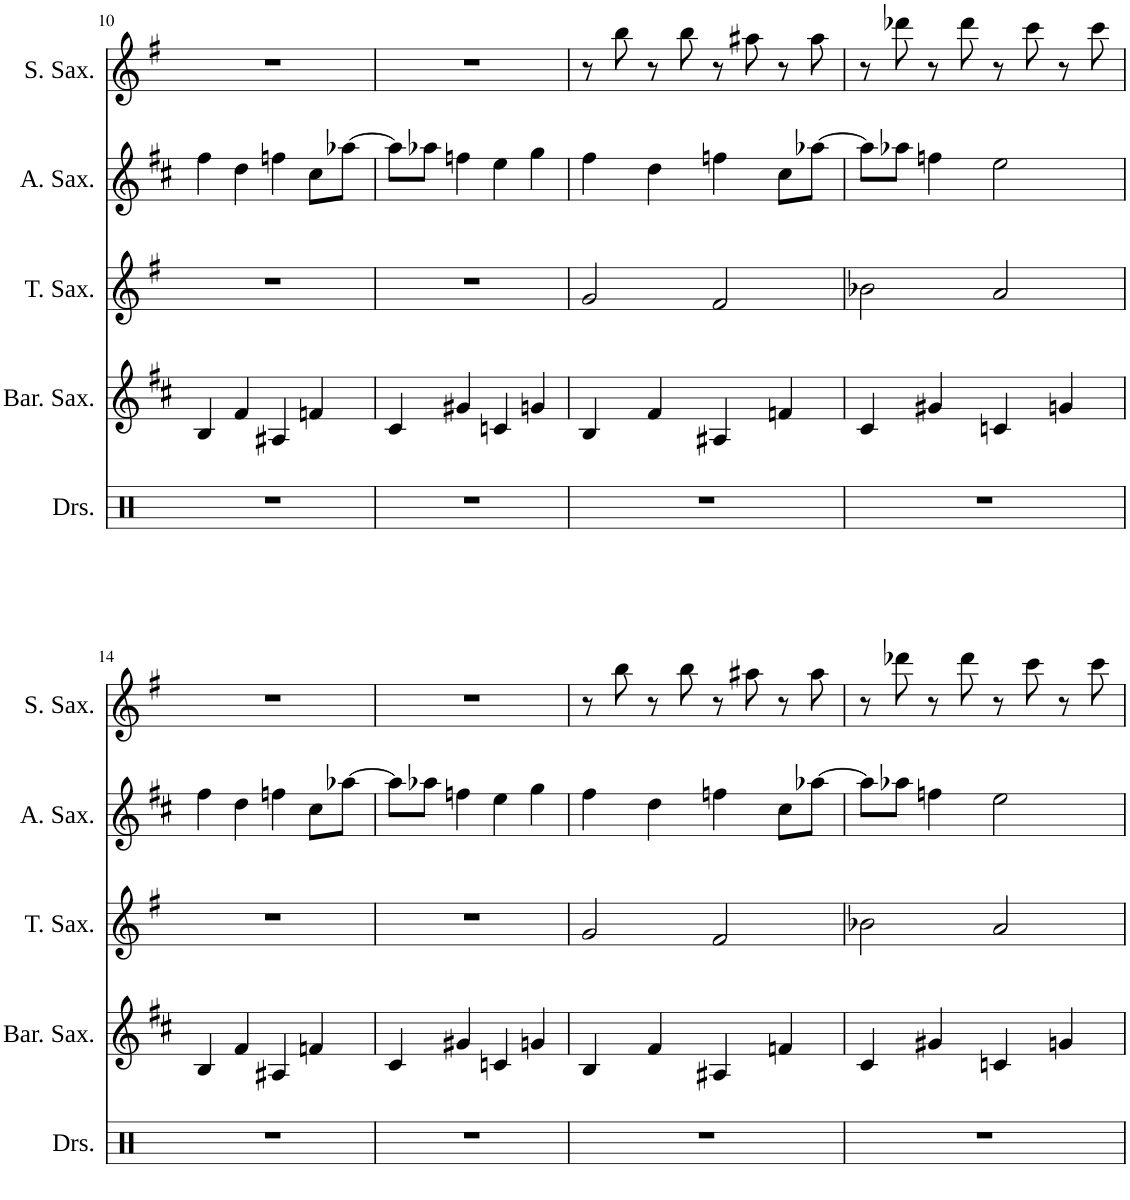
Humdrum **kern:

**kern	**kern	**kern	**kern	**kern
*part5	*part4	*part3	*part2	*part1
*staff5	*staff4	*staff3	*staff2	*staff1
*I"Drumset	*I"Baritone Saxophone	*I"Tenor Saxophone	*I"Alto Saxophone	*I"Soprano Saxophone
*I'Drs.	*I'Bar. Sax.	*I'T. Sax.	*I'A. Sax.	*I'S. Sax.
!!LO:PB:g=z
*clefX	*clefG2	*clefG2	*clefG2	*clefG2
*	*Trd12c21	*Trd8c14	*Trd5c9	*Trd1c2
*k[]	*k[f#c#]	*k[f#]	*k[f#c#]	*k[f#]
*M4/4	*M4/4	*M4/4	*M4/4	*M4/4
=10	=10	=10	=10	=10
1r	4B/	1r	4ff#\	1r
.	4f#/	.	4dd\	.
.	4A#X/	.	4ffn\	.
.	4fn/	.	8cc#\L	.
.	.	.	[8aa-X\J	.
=11	=11	=11	=11	=11
1r	4c#/	1r	8aa-\L]	1r
.	.	.	8aa-X\J	.
.	4g#X/	.	4ffn\	.
.	4cn/	.	4ee\	.
.	4gn/	.	4gg\	.
=12	=12	=12	=12	=12
1r	4B/	2g/	4ff#\	8r
.	.	.	.	8bb\
.	4f#/	.	4dd\	8r
.	.	.	.	8bb\
.	4A#X/	2f#/	4ffn\	8r
.	.	.	.	8aa#X\
.	4fn/	.	8cc#\L	8r
.	.	.	[8aa-X\J	8aa#\
=13	=13	=13	=13	=13
1r	4c#/	2b-X\	8aa-\L]	8r
.	.	.	8aa-X\J	8ddd-X\
.	4g#X/	.	4ffn\	8r
.	.	.	.	8ddd-\
.	4cn/	2a/	2ee\	8r
.	.	.	.	8ccc\
.	4gn/	.	.	8r
.	.	.	.	8ccc\
!!LO:LB:g=z
=14	=14	=14	=14	=14
1r	4B/	1r	4ff#\	1r
.	4f#/	.	4dd\	.
.	4A#X/	.	4ffn\	.
.	4fn/	.	8cc#\L	.
.	.	.	[8aa-X\J	.
=15	=15	=15	=15	=15
1r	4c#/	1r	8aa-\L]	1r
.	.	.	8aa-X\J	.
.	4g#X/	.	4ffn\	.
.	4cn/	.	4ee\	.
.	4gn/	.	4gg\	.
=16	=16	=16	=16	=16
1r	4B/	2g/	4ff#\	8r
.	.	.	.	8bb\
.	4f#/	.	4dd\	8r
.	.	.	.	8bb\
.	4A#X/	2f#/	4ffn\	8r
.	.	.	.	8aa#X\
.	4fn/	.	8cc#\L	8r
.	.	.	[8aa-X\J	8aa#\
=17	=17	=17	=17	=17
1r	4c#/	2b-X\	8aa-\L]	8r
.	.	.	8aa-X\J	8ddd-X\
.	4g#X/	.	4ffn\	8r
.	.	.	.	8ddd-\
.	4cn/	2a/	2ee\	8r
.	.	.	.	8ccc\
.	4gn/	.	.	8r
.	.	.	.	8ccc\
=	=	=	=	=
*-	*-	*-	*-	*-
